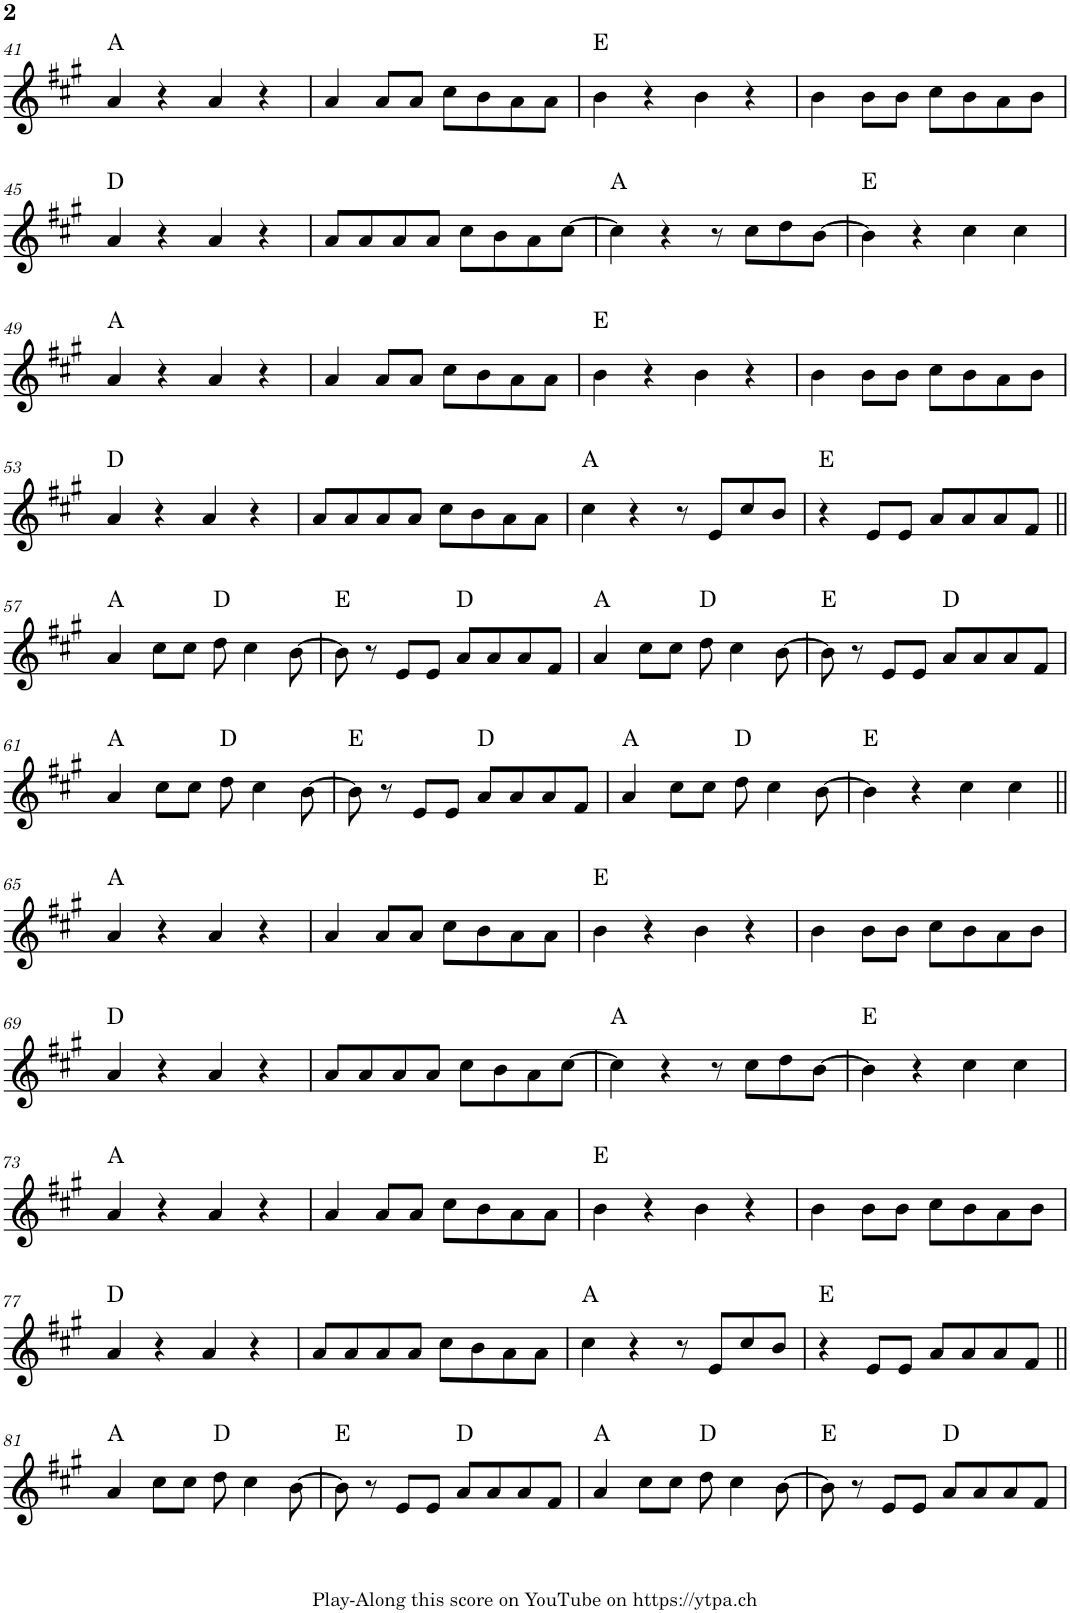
**kern	**harte
*part1	*part1
*staff1	*
*I"Piano	*
*I'Pno.	*
!!LO:PB:g=z
*clefG2	*
*k[f#c#g#]	*
*M4/4	*
=41	=41
4a/	A:maj
4r	.
4a/	.
4r	.
=42	=42
4a/	.
8a/L	.
8a/J	.
8cc#\L	.
8b\	.
8a\	.
8a\J	.
=43	=43
4b\	E:maj
4r	.
4b\	.
4r	.
=44	=44
4b\	.
8b\L	.
8b\J	.
8cc#\L	.
8b\	.
8a\	.
8b\J	.
!!LO:LB:g=z
=45	=45
4a/	D:maj
4r	.
4a/	.
4r	.
=46	=46
8a/L	.
8a/	.
8a/	.
8a/J	.
8cc#\L	.
8b\	.
8a\	.
[8cc#\J	.
=47	=47
4cc#\]	A:maj
4r	.
8r	.
8cc#\L	.
8dd\	.
[8b\J	.
=48	=48
4b\]	E:maj
4r	.
4cc#\	.
4cc#\	.
!!LO:LB:g=z
=49	=49
4a/	A:maj
4r	.
4a/	.
4r	.
=50	=50
4a/	.
8a/L	.
8a/J	.
8cc#\L	.
8b\	.
8a\	.
8a\J	.
=51	=51
4b\	E:maj
4r	.
4b\	.
4r	.
=52	=52
4b\	.
8b\L	.
8b\J	.
8cc#\L	.
8b\	.
8a\	.
8b\J	.
!!LO:LB:g=z
=53	=53
4a/	D:maj
4r	.
4a/	.
4r	.
=54	=54
8a/L	.
8a/	.
8a/	.
8a/J	.
8cc#\L	.
8b\	.
8a\	.
8a\J	.
=55	=55
4cc#\	A:maj
4r	.
8r	.
8e/L	.
8cc#/	.
8b/J	.
=56	=56
4r	E:maj
8e/L	.
8e/J	.
8a/L	.
8a/	.
8a/	.
8f#/J	.
!!LO:LB:g=z
=57||	=57||
4a/	A:maj
8cc#\L	.
8cc#\J	.
8dd\	D:maj
4cc#\	.
[8b\	.
=58	=58
8b\]	E:maj
8r	.
8e/L	.
8e/J	.
8a/L	D:maj
8a/	.
8a/	.
8f#/J	.
=59	=59
4a/	A:maj
8cc#\L	.
8cc#\J	.
8dd\	D:maj
4cc#\	.
[8b\	.
=60	=60
8b\]	E:maj
8r	.
8e/L	.
8e/J	.
8a/L	D:maj
8a/	.
8a/	.
8f#/J	.
!!LO:LB:g=z
=61	=61
4a/	A:maj
8cc#\L	.
8cc#\J	.
8dd\	D:maj
4cc#\	.
[8b\	.
=62	=62
8b\]	E:maj
8r	.
8e/L	.
8e/J	.
8a/L	D:maj
8a/	.
8a/	.
8f#/J	.
=63	=63
4a/	A:maj
8cc#\L	.
8cc#\J	.
8dd\	D:maj
4cc#\	.
[8b\	.
=64	=64
4b\]	E:maj
4r	.
4cc#\	.
4cc#\	.
!!LO:LB:g=z
=65||	=65||
4a/	A:maj
4r	.
4a/	.
4r	.
=66	=66
4a/	.
8a/L	.
8a/J	.
8cc#\L	.
8b\	.
8a\	.
8a\J	.
=67	=67
4b\	E:maj
4r	.
4b\	.
4r	.
=68	=68
4b\	.
8b\L	.
8b\J	.
8cc#\L	.
8b\	.
8a\	.
8b\J	.
!!LO:LB:g=z
=69	=69
4a/	D:maj
4r	.
4a/	.
4r	.
=70	=70
8a/L	.
8a/	.
8a/	.
8a/J	.
8cc#\L	.
8b\	.
8a\	.
[8cc#\J	.
=71	=71
4cc#\]	A:maj
4r	.
8r	.
8cc#\L	.
8dd\	.
[8b\J	.
=72	=72
4b\]	E:maj
4r	.
4cc#\	.
4cc#\	.
!!LO:LB:g=z
=73	=73
4a/	A:maj
4r	.
4a/	.
4r	.
=74	=74
4a/	.
8a/L	.
8a/J	.
8cc#\L	.
8b\	.
8a\	.
8a\J	.
=75	=75
4b\	E:maj
4r	.
4b\	.
4r	.
=76	=76
4b\	.
8b\L	.
8b\J	.
8cc#\L	.
8b\	.
8a\	.
8b\J	.
!!LO:LB:g=z
=77	=77
4a/	D:maj
4r	.
4a/	.
4r	.
=78	=78
8a/L	.
8a/	.
8a/	.
8a/J	.
8cc#\L	.
8b\	.
8a\	.
8a\J	.
=79	=79
4cc#\	A:maj
4r	.
8r	.
8e/L	.
8cc#/	.
8b/J	.
=80	=80
4r	E:maj
8e/L	.
8e/J	.
8a/L	.
8a/	.
8a/	.
8f#/J	.
!!LO:LB:g=z
=81||	=81||
4a/	A:maj
8cc#\L	.
8cc#\J	.
8dd\	D:maj
4cc#\	.
[8b\	.
=82	=82
8b\]	E:maj
8r	.
8e/L	.
8e/J	.
8a/L	D:maj
8a/	.
8a/	.
8f#/J	.
=83	=83
4a/	A:maj
8cc#\L	.
8cc#\J	.
8dd\	D:maj
4cc#\	.
[8b\	.
=84	=84
8b\]	E:maj
8r	.
8e/L	.
8e/J	.
8a/L	D:maj
8a/	.
8a/	.
8f#/J	.
=	=
*-	*-
